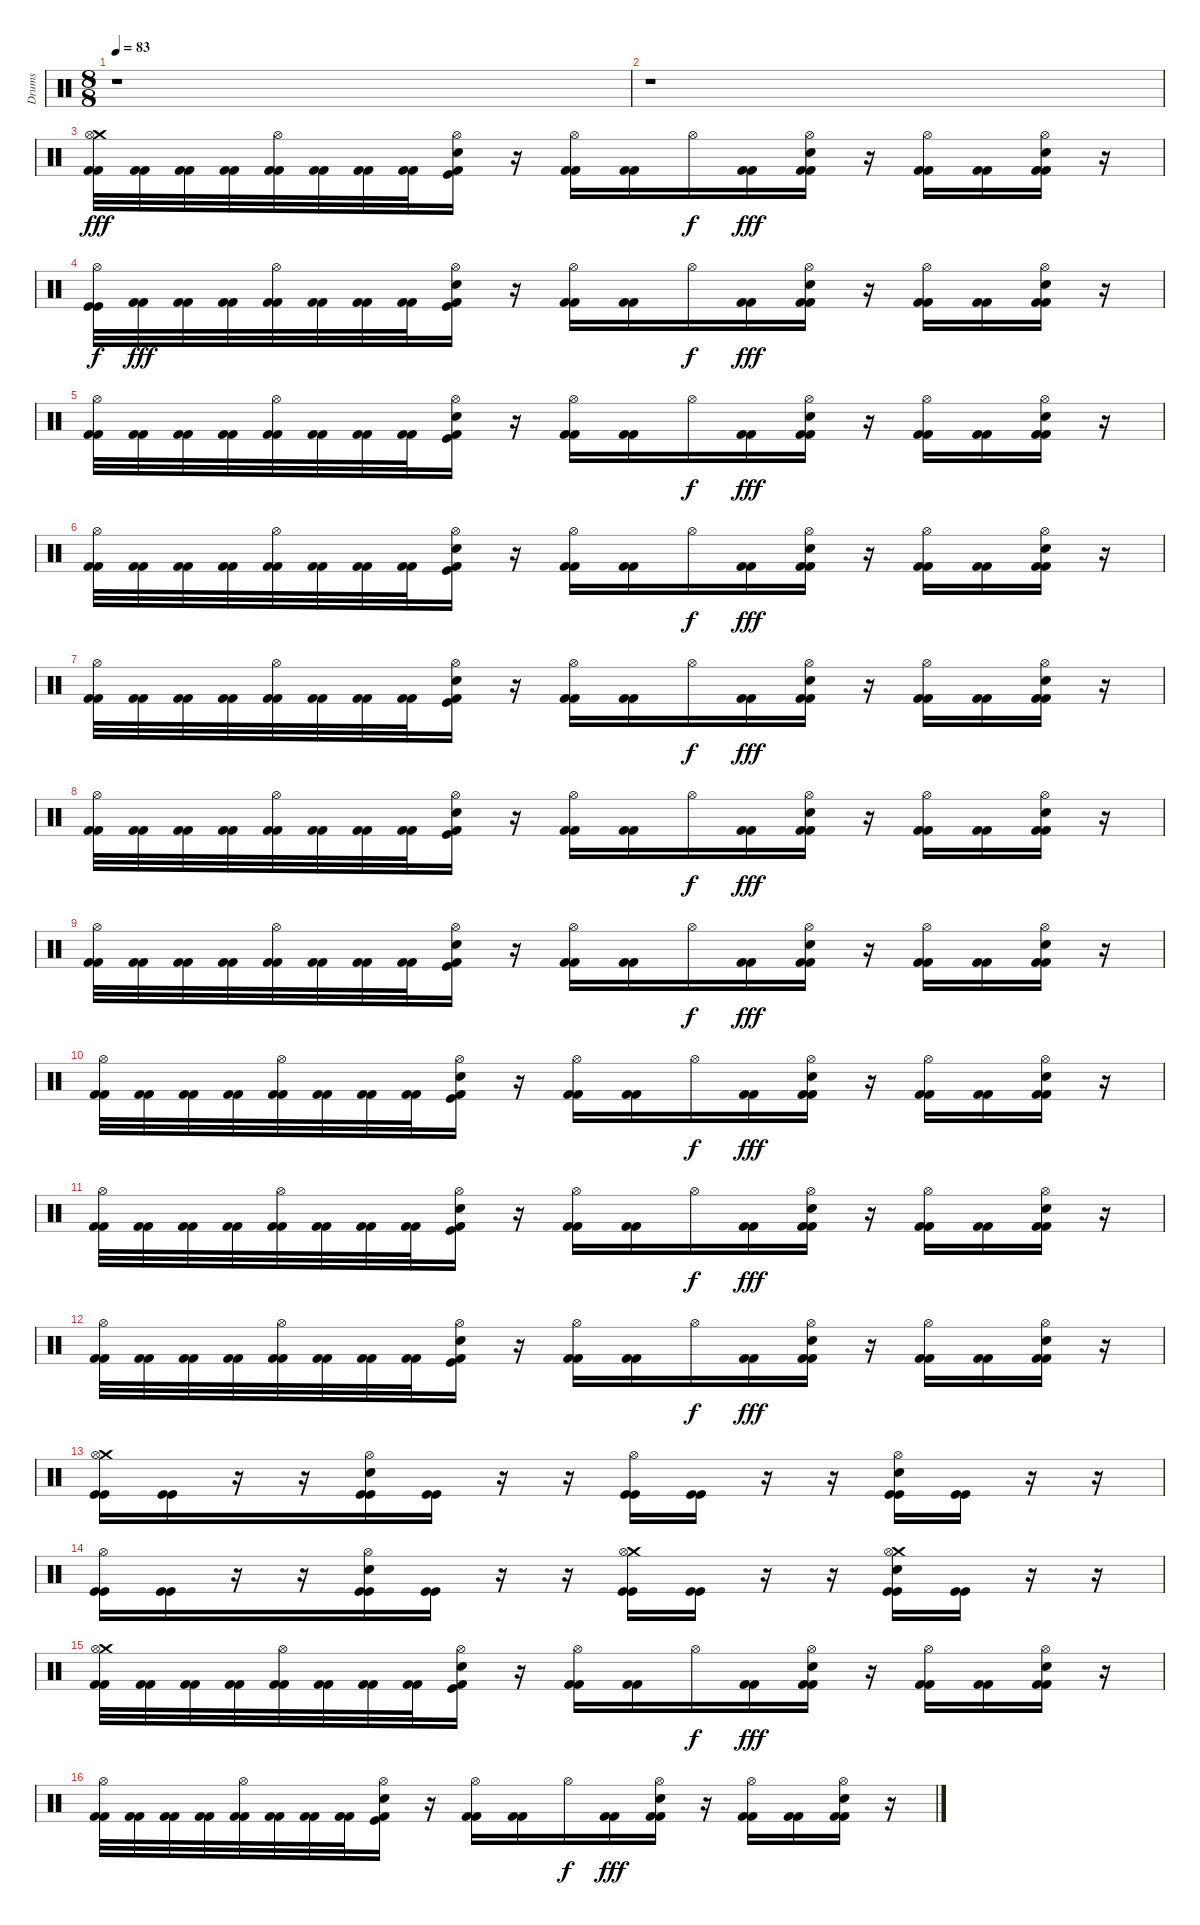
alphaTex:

\track ("Drums" "Drums") {instrument percussion}
\staff {score}
\articulation defaults
\ts (8 8)
\tempo 83
\clef neutral
\ks c
r.1{dy fff} |
r.1 |
("Kick (hit) 2" "Crash medium (hit)" "Hi-Hat (open)" "Kick (hit) 2").32 ("Kick (hit) 2" "Kick (hit) 2").32 ("Kick (hit) 2" "Kick (hit) 2").32 ("Kick (hit) 2" "Kick (hit) 2").32 ("Kick (hit) 2" "Hi-Hat (open)" "Kick (hit) 2").32 ("Kick (hit) 2" "Kick (hit) 2").32 ("Kick (hit) 2" "Kick (hit) 2").32 ("Kick (hit) 2" "Kick (hit) 2").32 ("Kick (hit) 2" "Hi-Hat (open)" "Snare (hit) 2" "Kick (hit)").16 r.16 ("Kick (hit) 2" "Hi-Hat (open)" "Kick (hit) 2").16 ("Kick (hit) 2" "Kick (hit) 2").16 "Hi-Hat (open)".16{dy f} ("Kick (hit) 2" "Kick (hit) 2").16{dy fff} ("Kick (hit) 2" "Snare (hit) 2" "Hi-Hat (open)" "Kick (hit) 2").16 r.16 ("Kick (hit) 2" "Hi-Hat (open)" "Kick (hit) 2").16 ("Kick (hit) 2" "Kick (hit) 2").16 ("Kick (hit) 2" "Snare (hit) 2" "Hi-Hat (open)" "Kick (hit) 2").16 r.16 |
("Kick (hit)" "Hi-Hat (open)" "Kick (hit)").32{dy f} ("Kick (hit) 2" "Kick (hit) 2").32{dy fff} ("Kick (hit) 2" "Kick (hit) 2").32 ("Kick (hit) 2" "Kick (hit) 2").32 ("Kick (hit) 2" "Hi-Hat (open)" "Kick (hit) 2").32 ("Kick (hit) 2" "Kick (hit) 2").32 ("Kick (hit) 2" "Kick (hit) 2").32 ("Kick (hit) 2" "Kick (hit) 2").32 ("Kick (hit) 2" "Hi-Hat (open)" "Snare (hit) 2" "Kick (hit)").16 r.16 ("Kick (hit) 2" "Hi-Hat (open)" "Kick (hit) 2").16 ("Kick (hit) 2" "Kick (hit) 2").16 "Hi-Hat (open)".16{dy f} ("Kick (hit) 2" "Kick (hit) 2").16{dy fff} ("Kick (hit) 2" "Snare (hit) 2" "Hi-Hat (open)" "Kick (hit) 2").16 r.16 ("Kick (hit) 2" "Hi-Hat (open)" "Kick (hit) 2").16 ("Kick (hit) 2" "Kick (hit) 2").16 ("Kick (hit) 2" "Snare (hit) 2" "Hi-Hat (open)" "Kick (hit) 2").16 r.16 |
("Kick (hit) 2" "Hi-Hat (open)" "Kick (hit) 2").32 ("Kick (hit) 2" "Kick (hit) 2").32 ("Kick (hit) 2" "Kick (hit) 2").32 ("Kick (hit) 2" "Kick (hit) 2").32 ("Kick (hit) 2" "Hi-Hat (open)" "Kick (hit) 2").32 ("Kick (hit) 2" "Kick (hit) 2").32 ("Kick (hit) 2" "Kick (hit) 2").32 ("Kick (hit) 2" "Kick (hit) 2").32 ("Kick (hit) 2" "Hi-Hat (open)" "Snare (hit) 2" "Kick (hit)").16 r.16 ("Kick (hit) 2" "Hi-Hat (open)" "Kick (hit) 2").16 ("Kick (hit) 2" "Kick (hit) 2").16 "Hi-Hat (open)".16{dy f} ("Kick (hit) 2" "Kick (hit) 2").16{dy fff} ("Kick (hit) 2" "Snare (hit) 2" "Hi-Hat (open)" "Kick (hit) 2").16 r.16 ("Kick (hit) 2" "Hi-Hat (open)" "Kick (hit) 2").16 ("Kick (hit) 2" "Kick (hit) 2").16 ("Kick (hit) 2" "Snare (hit) 2" "Hi-Hat (open)" "Kick (hit) 2").16 r.16 |
("Kick (hit) 2" "Hi-Hat (open)" "Kick (hit) 2").32 ("Kick (hit) 2" "Kick (hit) 2").32 ("Kick (hit) 2" "Kick (hit) 2").32 ("Kick (hit) 2" "Kick (hit) 2").32 ("Kick (hit) 2" "Hi-Hat (open)" "Kick (hit) 2").32 ("Kick (hit) 2" "Kick (hit) 2").32 ("Kick (hit) 2" "Kick (hit) 2").32 ("Kick (hit) 2" "Kick (hit) 2").32 ("Kick (hit) 2" "Hi-Hat (open)" "Snare (hit) 2" "Kick (hit)").16 r.16 ("Kick (hit) 2" "Hi-Hat (open)" "Kick (hit) 2").16 ("Kick (hit) 2" "Kick (hit) 2").16 "Hi-Hat (open)".16{dy f} ("Kick (hit) 2" "Kick (hit) 2").16{dy fff} ("Kick (hit) 2" "Snare (hit) 2" "Hi-Hat (open)" "Kick (hit) 2").16 r.16 ("Kick (hit) 2" "Hi-Hat (open)" "Kick (hit) 2").16 ("Kick (hit) 2" "Kick (hit) 2").16 ("Kick (hit) 2" "Snare (hit) 2" "Hi-Hat (open)" "Kick (hit) 2").16 r.16 |
("Kick (hit) 2" "Hi-Hat (open)" "Kick (hit) 2").32 ("Kick (hit) 2" "Kick (hit) 2").32 ("Kick (hit) 2" "Kick (hit) 2").32 ("Kick (hit) 2" "Kick (hit) 2").32 ("Kick (hit) 2" "Hi-Hat (open)" "Kick (hit) 2").32 ("Kick (hit) 2" "Kick (hit) 2").32 ("Kick (hit) 2" "Kick (hit) 2").32 ("Kick (hit) 2" "Kick (hit) 2").32 ("Kick (hit) 2" "Hi-Hat (open)" "Snare (hit) 2" "Kick (hit)").16 r.16 ("Kick (hit) 2" "Hi-Hat (open)" "Kick (hit) 2").16 ("Kick (hit) 2" "Kick (hit) 2").16 "Hi-Hat (open)".16{dy f} ("Kick (hit) 2" "Kick (hit) 2").16{dy fff} ("Kick (hit) 2" "Snare (hit) 2" "Hi-Hat (open)" "Kick (hit) 2").16 r.16 ("Kick (hit) 2" "Hi-Hat (open)" "Kick (hit) 2").16 ("Kick (hit) 2" "Kick (hit) 2").16 ("Kick (hit) 2" "Snare (hit) 2" "Hi-Hat (open)" "Kick (hit) 2").16 r.16 |
("Kick (hit) 2" "Hi-Hat (open)" "Kick (hit) 2").32 ("Kick (hit) 2" "Kick (hit) 2").32 ("Kick (hit) 2" "Kick (hit) 2").32 ("Kick (hit) 2" "Kick (hit) 2").32 ("Kick (hit) 2" "Hi-Hat (open)" "Kick (hit) 2").32 ("Kick (hit) 2" "Kick (hit) 2").32 ("Kick (hit) 2" "Kick (hit) 2").32 ("Kick (hit) 2" "Kick (hit) 2").32 ("Kick (hit) 2" "Hi-Hat (open)" "Snare (hit) 2" "Kick (hit)").16 r.16 ("Kick (hit) 2" "Hi-Hat (open)" "Kick (hit) 2").16 ("Kick (hit) 2" "Kick (hit) 2").16 "Hi-Hat (open)".16{dy f} ("Kick (hit) 2" "Kick (hit) 2").16{dy fff} ("Kick (hit) 2" "Snare (hit) 2" "Hi-Hat (open)" "Kick (hit) 2").16 r.16 ("Kick (hit) 2" "Hi-Hat (open)" "Kick (hit) 2").16 ("Kick (hit) 2" "Kick (hit) 2").16 ("Kick (hit) 2" "Snare (hit) 2" "Hi-Hat (open)" "Kick (hit) 2").16 r.16 |
("Kick (hit) 2" "Hi-Hat (open)" "Kick (hit) 2").32 ("Kick (hit) 2" "Kick (hit) 2").32 ("Kick (hit) 2" "Kick (hit) 2").32 ("Kick (hit) 2" "Kick (hit) 2").32 ("Kick (hit) 2" "Hi-Hat (open)" "Kick (hit) 2").32 ("Kick (hit) 2" "Kick (hit) 2").32 ("Kick (hit) 2" "Kick (hit) 2").32 ("Kick (hit) 2" "Kick (hit) 2").32 ("Kick (hit) 2" "Hi-Hat (open)" "Snare (hit) 2" "Kick (hit)").16 r.16 ("Kick (hit) 2" "Hi-Hat (open)" "Kick (hit) 2").16 ("Kick (hit) 2" "Kick (hit) 2").16 "Hi-Hat (open)".16{dy f} ("Kick (hit) 2" "Kick (hit) 2").16{dy fff} ("Kick (hit) 2" "Snare (hit) 2" "Hi-Hat (open)" "Kick (hit) 2").16 r.16 ("Kick (hit) 2" "Hi-Hat (open)" "Kick (hit) 2").16 ("Kick (hit) 2" "Kick (hit) 2").16 ("Kick (hit) 2" "Snare (hit) 2" "Hi-Hat (open)" "Kick (hit) 2").16 r.16 |
("Kick (hit) 2" "Hi-Hat (open)" "Kick (hit) 2").32 ("Kick (hit) 2" "Kick (hit) 2").32 ("Kick (hit) 2" "Kick (hit) 2").32 ("Kick (hit) 2" "Kick (hit) 2").32 ("Kick (hit) 2" "Hi-Hat (open)" "Kick (hit) 2").32 ("Kick (hit) 2" "Kick (hit) 2").32 ("Kick (hit) 2" "Kick (hit) 2").32 ("Kick (hit) 2" "Kick (hit) 2").32 ("Kick (hit) 2" "Hi-Hat (open)" "Snare (hit) 2" "Kick (hit)").16 r.16 ("Kick (hit) 2" "Hi-Hat (open)" "Kick (hit) 2").16 ("Kick (hit) 2" "Kick (hit) 2").16 "Hi-Hat (open)".16{dy f} ("Kick (hit) 2" "Kick (hit) 2").16{dy fff} ("Kick (hit) 2" "Snare (hit) 2" "Hi-Hat (open)" "Kick (hit) 2").16 r.16 ("Kick (hit) 2" "Hi-Hat (open)" "Kick (hit) 2").16 ("Kick (hit) 2" "Kick (hit) 2").16 ("Kick (hit) 2" "Snare (hit) 2" "Hi-Hat (open)" "Kick (hit) 2").16 r.16 |
("Kick (hit) 2" "Hi-Hat (open)" "Kick (hit) 2").32 ("Kick (hit) 2" "Kick (hit) 2").32 ("Kick (hit) 2" "Kick (hit) 2").32 ("Kick (hit) 2" "Kick (hit) 2").32 ("Kick (hit) 2" "Hi-Hat (open)" "Kick (hit) 2").32 ("Kick (hit) 2" "Kick (hit) 2").32 ("Kick (hit) 2" "Kick (hit) 2").32 ("Kick (hit) 2" "Kick (hit) 2").32 ("Kick (hit) 2" "Hi-Hat (open)" "Snare (hit) 2" "Kick (hit)").16 r.16 ("Kick (hit) 2" "Hi-Hat (open)" "Kick (hit) 2").16 ("Kick (hit) 2" "Kick (hit) 2").16 "Hi-Hat (open)".16{dy f} ("Kick (hit) 2" "Kick (hit) 2").16{dy fff} ("Kick (hit) 2" "Snare (hit) 2" "Hi-Hat (open)" "Kick (hit) 2").16 r.16 ("Kick (hit) 2" "Hi-Hat (open)" "Kick (hit) 2").16 ("Kick (hit) 2" "Kick (hit) 2").16 ("Kick (hit) 2" "Snare (hit) 2" "Hi-Hat (open)" "Kick (hit) 2").16 r.16 |
("Kick (hit) 2" "Hi-Hat (open)" "Kick (hit) 2").32 ("Kick (hit) 2" "Kick (hit) 2").32 ("Kick (hit) 2" "Kick (hit) 2").32 ("Kick (hit) 2" "Kick (hit) 2").32 ("Kick (hit) 2" "Hi-Hat (open)" "Kick (hit) 2").32 ("Kick (hit) 2" "Kick (hit) 2").32 ("Kick (hit) 2" "Kick (hit) 2").32 ("Kick (hit) 2" "Kick (hit) 2").32 ("Kick (hit) 2" "Hi-Hat (open)" "Snare (hit) 2" "Kick (hit)").16 r.16 ("Kick (hit) 2" "Hi-Hat (open)" "Kick (hit) 2").16 ("Kick (hit) 2" "Kick (hit) 2").16 "Hi-Hat (open)".16{dy f} ("Kick (hit) 2" "Kick (hit) 2").16{dy fff} ("Kick (hit) 2" "Snare (hit) 2" "Hi-Hat (open)" "Kick (hit) 2").16 r.16 ("Kick (hit) 2" "Hi-Hat (open)" "Kick (hit) 2").16 ("Kick (hit) 2" "Kick (hit) 2").16 ("Kick (hit) 2" "Snare (hit) 2" "Hi-Hat (open)" "Kick (hit) 2").16 r.16 |
("Kick (hit)" "Crash medium (hit)" "Hi-Hat (open)" "Kick (hit)").16 ("Kick (hit)" "Kick (hit)").16 r.16 r.16 ("Kick (hit)" "Snare (hit) 2" "Hi-Hat (open)" "Kick (hit)").16 ("Kick (hit)" "Kick (hit)").16 r.16 r.16 ("Kick (hit)" "Hi-Hat (open)" "Kick (hit)").16 ("Kick (hit)" "Kick (hit)").16 r.16 r.16 ("Kick (hit)" "Snare (hit) 2" "Hi-Hat (open)" "Kick (hit)").16 ("Kick (hit)" "Kick (hit)").16 r.16 r.16 |
("Kick (hit)" "Hi-Hat (open)" "Kick (hit)").16 ("Kick (hit)" "Kick (hit)").16 r.16 r.16 ("Kick (hit)" "Snare (hit) 2" "Hi-Hat (open)" "Kick (hit)").16 ("Kick (hit)" "Kick (hit)").16 r.16 r.16 ("Kick (hit)" "Crash medium (hit)" "Hi-Hat (open)" "Kick (hit)").16 ("Kick (hit)" "Kick (hit)").16 r.16 r.16 ("Kick (hit)" "Crash medium (hit)" "Snare (hit) 2" "Hi-Hat (open)" "Kick (hit)").16 ("Kick (hit)" "Kick (hit)").16 r.16 r.16 |
("Kick (hit) 2" "Crash medium (hit)" "Hi-Hat (open)" "Kick (hit) 2").32 ("Kick (hit) 2" "Kick (hit) 2").32 ("Kick (hit) 2" "Kick (hit) 2").32 ("Kick (hit) 2" "Kick (hit) 2").32 ("Kick (hit) 2" "Hi-Hat (open)" "Kick (hit) 2").32 ("Kick (hit) 2" "Kick (hit) 2").32 ("Kick (hit) 2" "Kick (hit) 2").32 ("Kick (hit) 2" "Kick (hit) 2").32 ("Kick (hit) 2" "Hi-Hat (open)" "Snare (hit) 2" "Kick (hit)").16 r.16 ("Kick (hit) 2" "Hi-Hat (open)" "Kick (hit) 2").16 ("Kick (hit) 2" "Kick (hit) 2").16 "Hi-Hat (open)".16{dy f} ("Kick (hit) 2" "Kick (hit) 2").16{dy fff} ("Kick (hit) 2" "Snare (hit) 2" "Hi-Hat (open)" "Kick (hit) 2").16 r.16 ("Kick (hit) 2" "Hi-Hat (open)" "Kick (hit) 2").16 ("Kick (hit) 2" "Kick (hit) 2").16 ("Kick (hit) 2" "Snare (hit) 2" "Hi-Hat (open)" "Kick (hit) 2").16 r.16 |
("Kick (hit) 2" "Hi-Hat (open)" "Kick (hit) 2").32 ("Kick (hit) 2" "Kick (hit) 2").32 ("Kick (hit) 2" "Kick (hit) 2").32 ("Kick (hit) 2" "Kick (hit) 2").32 ("Kick (hit) 2" "Hi-Hat (open)" "Kick (hit) 2").32 ("Kick (hit) 2" "Kick (hit) 2").32 ("Kick (hit) 2" "Kick (hit) 2").32 ("Kick (hit) 2" "Kick (hit) 2").32 ("Kick (hit) 2" "Hi-Hat (open)" "Snare (hit) 2" "Kick (hit)").16 r.16 ("Kick (hit) 2" "Hi-Hat (open)" "Kick (hit) 2").16 ("Kick (hit) 2" "Kick (hit) 2").16 "Hi-Hat (open)".16{dy f} ("Kick (hit) 2" "Kick (hit) 2").16{dy fff} ("Kick (hit) 2" "Snare (hit) 2" "Hi-Hat (open)" "Kick (hit) 2").16 r.16 ("Kick (hit) 2" "Hi-Hat (open)" "Kick (hit) 2").16 ("Kick (hit) 2" "Kick (hit) 2").16 ("Kick (hit) 2" "Snare (hit) 2" "Hi-Hat (open)" "Kick (hit) 2").16 r.16
